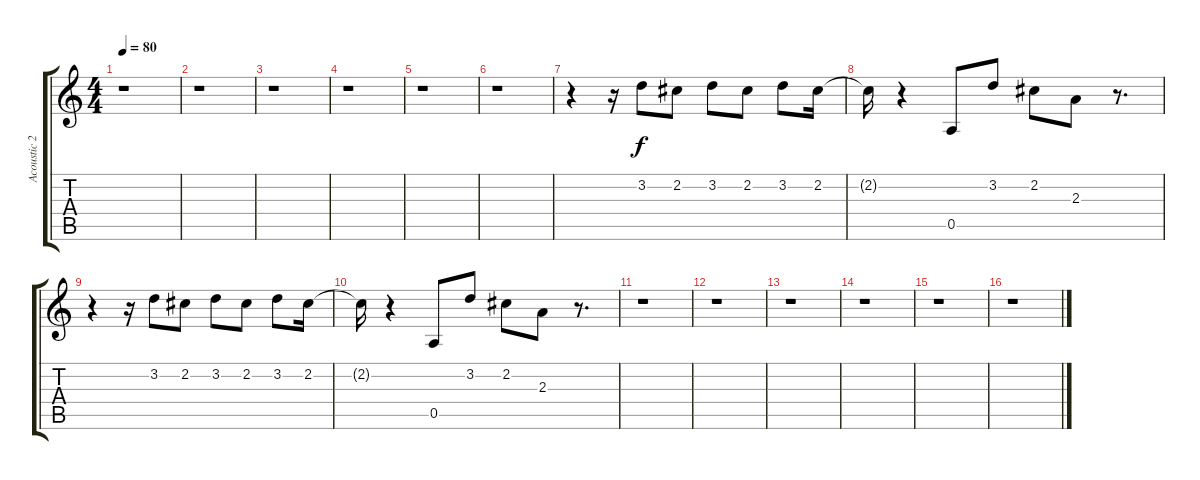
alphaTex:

\track ("Acoustic 2" "Acoustic 2") {instrument acousticguitarsteel}
\staff {score tabs}
\tuning (E4 B3 G3 D3 A2 E2) {hide}
\ts (4 4)
\tempo 80
\clef g2
\ks c
r.1{dy f} |
r.1 |
r.1 |
r.1 |
r.1 |
r.1 |
r.4 r.16 3.2.8 2.2.8 3.2.8 2.2.8 3.2.8 2.2.16 |
2.2{t}.16 r.4 0.5.8 3.2.8 2.2.8 2.3.8 r.8{d} |
r.4 r.16 3.2.8 2.2.8 3.2.8 2.2.8 3.2.8 2.2.16 |
2.2{t}.16 r.4 0.5.8 3.2.8 2.2.8 2.3.8 r.8{d} |
r.1 |
r.1 |
r.1 |
r.1 |
r.1 |
r.1
